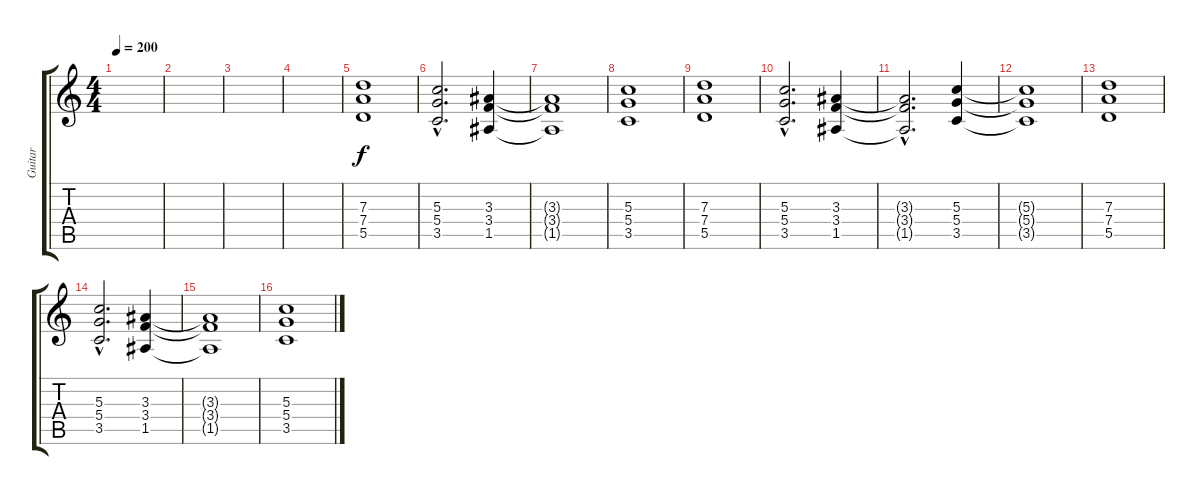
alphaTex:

\track ("Guitar" "Guitar") {instrument distortionguitar}
\staff {score tabs}
\tuning (E4 B3 G3 D3 A2 D2) {hide}
\ts (4 4)
\tempo 200
\clef g2
\ks c
|
|
|
|
(7.3 7.4 5.5).1 |
(5.3{hac} 5.4{hac} 3.5{hac}).2{d} (3.3 3.4 1.5).4 |
(3.3{t} 3.4{t} 1.5{t}).1 |
(5.3 5.4 3.5).1 |
(7.3 7.4 5.5).1 |
(5.3{hac} 5.4{hac} 3.5{hac}).2{d} (3.3 3.4 1.5).4 |
(3.3{hac t} 3.4{hac t} 1.5{hac t}).2{d} (5.3 5.4 3.5).4 |
(5.3{t} 5.4{t} 3.5{t}).1 |
(7.3 7.4 5.5).1 |
(5.3{hac} 5.4{hac} 3.5{hac}).2{d} (3.3 3.4 1.5).4 |
(3.3{t} 3.4{t} 1.5{t}).1 |
(5.3 5.4 3.5).1
